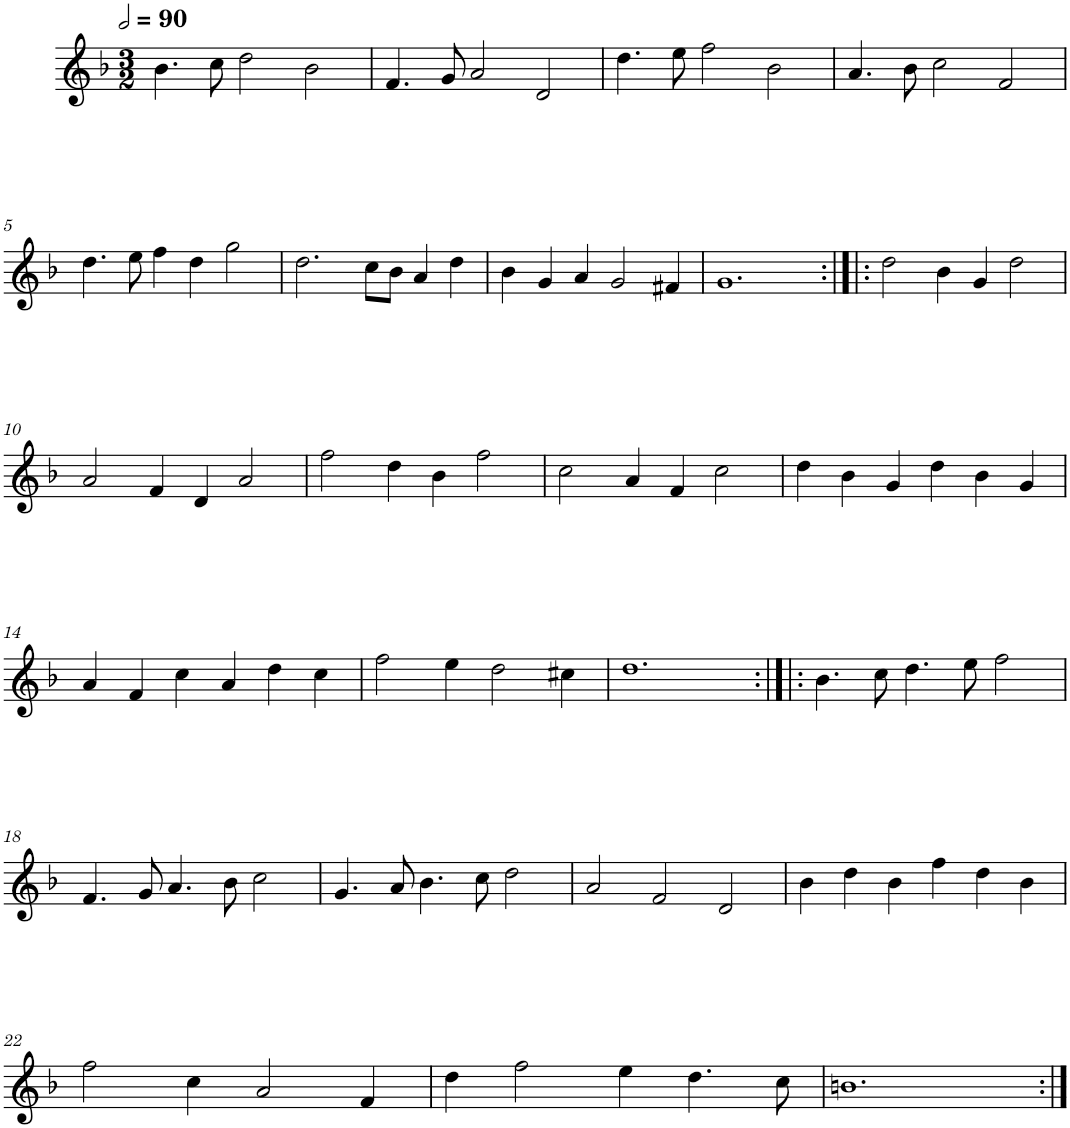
**kern
*part1
*staff1
*I"Cinq parties
*clefG2
*k[b-]
*M3/2
*MM180
=1
4.b-\
8cc\
2dd\
2b-\
=2
4.f/
8g/
2a/
2d/
=3
4.dd\
8ee\
2ff\
2b-\
=4
4.a/
8b-\
2cc\
2f/
!!LO:LB:g=z
=5
4.dd\
8ee\
4ff\
4dd\
2gg\
=6
2.dd\
8cc\L
8b-\J
4a/
4dd\
=7
4b-\
4g/
4a/
2g/
4f#X/
=8
1.g
=9:|!|:
2dd\
4b-\
4g/
2dd\
!!LO:LB:g=z
=10
2a/
4f/
4d/
2a/
=11
2ff\
4dd\
4b-\
2ff\
=12
2cc\
4a/
4f/
2cc\
=13
4dd\
4b-\
4g/
4dd\
4b-\
4g/
!!LO:LB:g=z
=14
4a/
4f/
4cc\
4a/
4dd\
4cc\
=15
2ff\
4ee\
2dd\
4cc#X\
=16
1.dd
=17:|!|:
4.b-\
8cc\
4.dd\
8ee\
2ff\
!!LO:LB:g=z
=18
4.f/
8g/
4.a/
8b-\
2cc\
=19
4.g/
8a/
4.b-\
8cc\
2dd\
=20
2a/
2f/
2d/
=21
4b-\
4dd\
4b-\
4ff\
4dd\
4b-\
!!LO:LB:g=z
=22
2ff\
4cc\
2a/
4f/
=23
4dd\
2ff\
4ee\
4.dd\
8cc\
=24
1.bn
=:|!
*-
